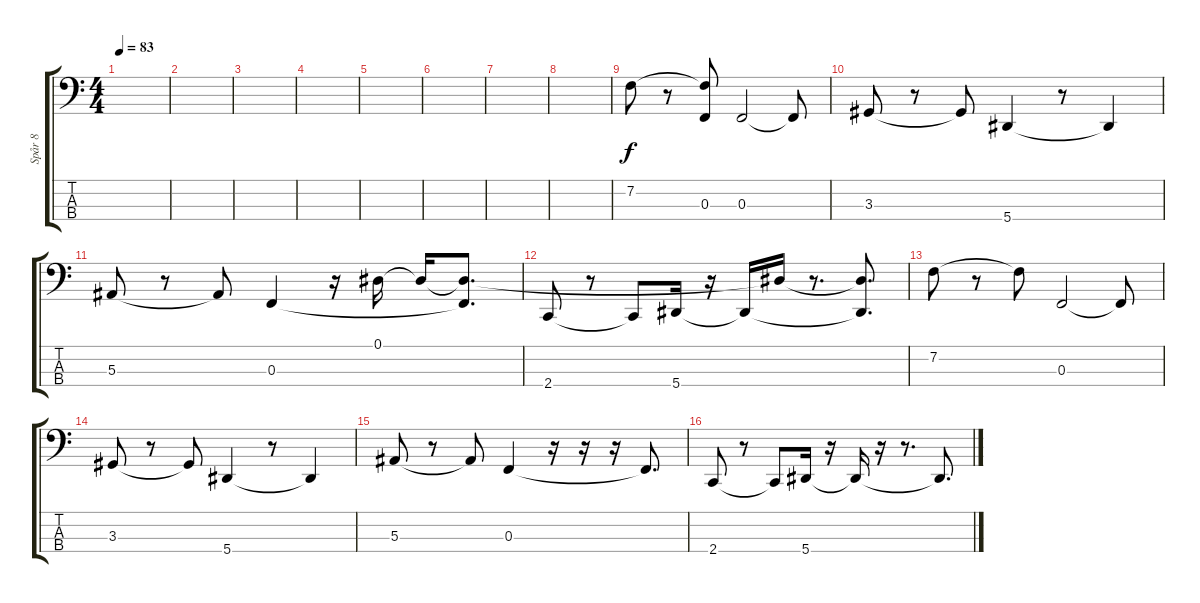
\track ("Spår 8" "Spår 8") {instrument electricbassfinger}
\staff {score tabs}
\tuning (Eb2 Bb1 F1 Bb0) {hide}
\ts (4 4)
\tempo 83
\clef f4
\ks c
|
|
|
|
|
|
|
|
7.2.8 r.8 (7.2{t} 0.3).8 0.3.2 0.3{t}.8 |
3.3.8 r.8 3.3{t}.8 5.4.4 r.8 5.4{t}.4 |
5.3.8 r.8 5.3{t}.8 0.3.4 r.16 0.1.16 0.1{t}.16 (0.1{t} 0.3{t}).8{d} |
2.4.8 r.8 2.4{t}.8 5.4.16 r.16 5.4{t}.16 0.1{t}.16 r.8{d} (0.1{t} 5.4{t}).8{d} |
7.2.8 r.8 7.2{t}.8 0.3.2 0.3{t}.8 |
3.3.8 r.8 3.3{t}.8 5.4.4 r.8 5.4{t}.4 |
5.3.8 r.8 5.3{t}.8 0.3.4 r.16 r.16 r.16 0.3{t}.8{d} |
2.4.8 r.8 2.4{t}.8 5.4.16 r.16 5.4{t}.16 r.16 r.8{d} 5.4{t}.8{d}
